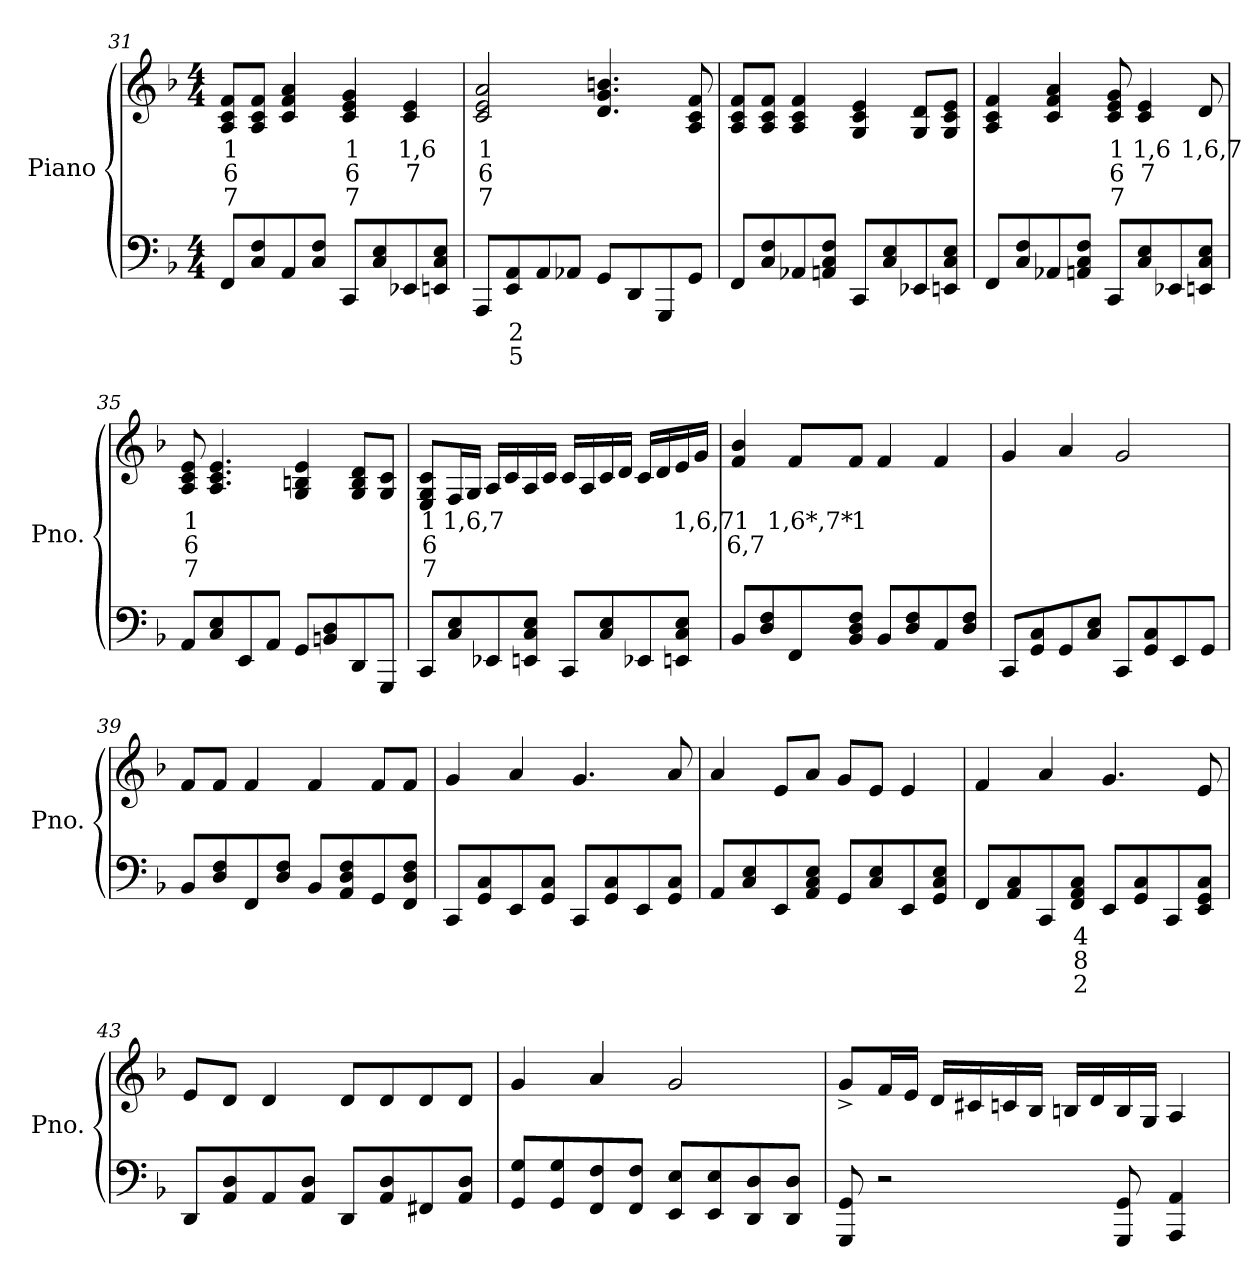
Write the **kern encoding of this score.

**kern	**text	**text	**text	**kern	**text	**text	**text
*part1	*part1	*part1	*part1	*part1	*part1	*part1	*part1
*staff2	*staff2	*staff2	*staff2	*staff1	*staff1	*staff1	*staff1
*I"Piano	*	*	*	*	*	*	*
*I'Pno.	*	*	*	*	*	*	*
*clefF4	*	*	*	*clefG2	*	*	*
*k[b-]	*	*	*	*k[b-]	*	*	*
*M4/4	*	*	*	*M4/4	*	*	*
=31	=31	=31	=31	=31	=31	=31	=31
!	!	!	!	!	!LO:LY:b	!LO:LY:b	!LO:LY:b
8FFi/L	.	.	.	8Aj/ 8cZ/ 8fV/L	1	6	7
8CN/ 8Fl/	.	.	.	8Aj/ 8cZ/ 8fV/J	.	.	.
8AAi/	.	.	.	4cj/ 4fZ/ 4aV/	.	.	.
8CN/ 8Fl/J	.	.	.	.	.	.	.
!	!	!	!	!	!LO:LY:b	!LO:LY:b	!LO:LY:b
8CCi/L	.	.	.	4cj/ 4eZ/ 4gV/	1	6	7
8CN/ 8El/	.	.	.	.	.	.	.
!	!	!	!	!	!LO:LY:b	!LO:LY:b	!
8EE-Xi/	.	.	.	4cj/ 4eV/	1,6	7	.
8EEni/ 8CN/ 8El/J	.	.	.	.	.	.	.
!!LO:LB:g=z
=32	=32	=32	=32	=32	=32	=32	=32
!	!	!	!	!	!LO:LY:b	!LO:LY:b	!LO:LY:b
8AAAi/L	.	.	.	2cj/ 2eZ/ 2aV/	1	6	7
!	!LO:LY:b	!LO:LY:b	!	!	!	!	!
8EE!/ 8AAi/	2	5	.	.	.	.	.
8AAi/	.	.	.	.	.	.	.
8AA-Xi/J	.	.	.	.	.	.	.
8GGi/L	.	.	.	4.dj/ 4.gZ/ 4.bnV/	.	.	.
8DDi/	.	.	.	.	.	.	.
8GGGi/	.	.	.	.	.	.	.
8GGi/J	.	.	.	8Aj/ 8cZ/ 8fV/	.	.	.
=33	=33	=33	=33	=33	=33	=33	=33
8FFi/L	.	.	.	8Aj/ 8cZ/ 8fV/L	.	.	.
8CN/ 8Fl/	.	.	.	8Aj/ 8cZ/ 8fV/J	.	.	.
8AA-Xi/	.	.	.	4Aj/ 4cZ/ 4fV/	.	.	.
8AAni/ 8CN/ 8Fl/J	.	.	.	.	.	.	.
8CCi/L	.	.	.	4Gj/ 4cZ/ 4eV/	.	.	.
8CN/ 8El/	.	.	.	.	.	.	.
8EE-Xi/	.	.	.	8Gj/ 8dV/L	.	.	.
8EEni/ 8CN/ 8El/J	.	.	.	8Gj/ 8cZ/ 8eV/J	.	.	.
=34	=34	=34	=34	=34	=34	=34	=34
8FFi/L	.	.	.	4Aj/ 4cZ/ 4fV/	.	.	.
8CN/ 8Fl/	.	.	.	.	.	.	.
8AA-Xi/	.	.	.	4cj/ 4fZ/ 4aV/	.	.	.
8AAni/ 8CN/ 8Fl/J	.	.	.	.	.	.	.
!	!	!	!	!	!LO:LY:b	!LO:LY:b	!LO:LY:b
8CCi/L	.	.	.	8cj/ 8eZ/ 8gV/	1	6	7
!	!	!	!	!	!LO:LY:b	!LO:LY:b	!
8CN/ 8El/	.	.	.	4cj/ 4eV/	1,6	7	.
8EE-Xi/	.	.	.	.	.	.	.
!	!	!	!	!	!LO:LY:b	!	!
8EEni/ 8CN/ 8El/J	.	.	.	8dV/	1,6,7	.	.
!!LO:PB:g=z
=35	=35	=35	=35	=35	=35	=35	=35
!	!	!	!	!	!LO:LY:b	!LO:LY:b	!LO:LY:b
8AAi/L	.	.	.	8Aj/ 8cZ/ 8eV/	1	6	7
8CN/ 8El/	.	.	.	4.Aj/ 4.cZ/ 4.eV/	.	.	.
8EEi/	.	.	.	.	.	.	.
8AAi/J	.	.	.	.	.	.	.
8GGi/L	.	.	.	4Gj/ 4BnZ/ 4eV/	.	.	.
8BBnN/ 8Dl/	.	.	.	.	.	.	.
8DDi/	.	.	.	8Gj/ 8BZ/ 8dV/L	.	.	.
8GGGi/J	.	.	.	8Gj/ 8cV/J	.	.	.
=36	=36	=36	=36	=36	=36	=36	=36
!	!	!	!	!	!LO:LY:b	!LO:LY:b	!LO:LY:b
8CCi/L	.	.	.	8Ej/ 8GZ/ 8cV/L	1	6	7
!	!	!	!	!	!LO:LY:b	!	!
8CN/ 8El/	.	.	.	16FV/L	1,6,7	.	.
.	.	.	.	16GV/JJ	.	.	.
8EE-Xi/	.	.	.	16AV/LL	.	.	.
.	.	.	.	16cV/	.	.	.
8EEni/ 8CN/ 8El/J	.	.	.	16AV/	.	.	.
.	.	.	.	16cV/JJ	.	.	.
8CCi/L	.	.	.	16cV/LL	.	.	.
.	.	.	.	16AV/	.	.	.
8CN/ 8El/	.	.	.	16cV/	.	.	.
.	.	.	.	16dV/JJ	.	.	.
8EE-Xi/	.	.	.	16cV/LL	.	.	.
.	.	.	.	16dV/	.	.	.
8EEni/ 8CN/ 8El/J	.	.	.	16eV/	.	.	.
!	!	!	!	!	!LO:LY:b	!	!
.	.	.	.	16gV/JJ	1,6,7	.	.
=37	=37	=37	=37	=37	=37	=37	=37
!	!	!	!	!	!LO:LY:b	!LO:LY:b	!
8BB-i/L	.	.	.	4fZ/ 4b-V/	1	6,7	.
8DN/ 8Fl/	.	.	.	.	.	.	.
!	!	!	!	!	!LO:LY:b	!	!
8FFi/	.	.	.	8fV/L	1,6*,7*	.	.
!	!	!	!	!	!LO:LY:b	!	!
8BB-i/ 8DN/ 8Fl/J	.	.	.	8fV/J	1	.	.
8BB-i/L	.	.	.	4fV/	.	.	.
8DN/ 8Fl/	.	.	.	.	.	.	.
8AAi/	.	.	.	4fV/	.	.	.
8DN/ 8Fl/J	.	.	.	.	.	.	.
!!LO:LB:g=z
=38	=38	=38	=38	=38	=38	=38	=38
8CCi/L	.	.	.	4gV/	.	.	.
8GGi/ 8CN/	.	.	.	.	.	.	.
8GGi/	.	.	.	4aV/	.	.	.
8CN/ 8El/J	.	.	.	.	.	.	.
8CCi/L	.	.	.	2gV/	.	.	.
8GGi/ 8CN/	.	.	.	.	.	.	.
8EEi/	.	.	.	.	.	.	.
8GGi/J	.	.	.	.	.	.	.
=39	=39	=39	=39	=39	=39	=39	=39
8BB-i/L	.	.	.	8fV/L	.	.	.
8DN/ 8Fl/	.	.	.	8fV/J	.	.	.
8FFi/	.	.	.	4fV/	.	.	.
8DN/ 8Fl/J	.	.	.	.	.	.	.
8BB-i/L	.	.	.	4fV/	.	.	.
8AAi/ 8DN/ 8Fl/	.	.	.	.	.	.	.
8GGi/	.	.	.	8fV/L	.	.	.
8FFi/ 8DN/ 8Fl/J	.	.	.	8fV/J	.	.	.
=40	=40	=40	=40	=40	=40	=40	=40
8CCi/L	.	.	.	4gV/	.	.	.
8GGi/ 8CN/	.	.	.	.	.	.	.
8EEi/	.	.	.	4aV/	.	.	.
8GGi/ 8CN/J	.	.	.	.	.	.	.
8CCi/L	.	.	.	4.gV/	.	.	.
8GGi/ 8CN/	.	.	.	.	.	.	.
8EEi/	.	.	.	.	.	.	.
8GGi/ 8CN/J	.	.	.	8aV/	.	.	.
=41	=41	=41	=41	=41	=41	=41	=41
8AAi/L	.	.	.	4aV/	.	.	.
8CN/ 8El/	.	.	.	.	.	.	.
8EEi/	.	.	.	8eV/L	.	.	.
8AAi/ 8CN/ 8El/J	.	.	.	8aV/J	.	.	.
8GGi/L	.	.	.	8gV/L	.	.	.
8CN/ 8El/	.	.	.	8eV/J	.	.	.
8EEi/	.	.	.	4eV/	.	.	.
8GGi/ 8CN/ 8El/J	.	.	.	.	.	.	.
=42	=42	=42	=42	=42	=42	=42	=42
8FFi/L	.	.	.	4fV/	.	.	.
8AAi/ 8CN/	.	.	.	.	.	.	.
8CCi/	.	.	.	4aV/	.	.	.
!	!LO:LY:b	!LO:LY:b	!LO:LY:b	!	!	!	!
8FFi/ 8AA+/ 8CN/J	4	8	2	.	.	.	.
8EEi/L	.	.	.	4.gV/	.	.	.
8GGi/ 8CN/	.	.	.	.	.	.	.
8CCi/	.	.	.	.	.	.	.
8EEi/ 8GG+/ 8CN/J	.	.	.	8eV/	.	.	.
!!LO:LB:g=z
=43	=43	=43	=43	=43	=43	=43	=43
8DDi/L	.	.	.	8eV/L	.	.	.
8AAi/ 8DN/	.	.	.	8dV/J	.	.	.
8AAi/	.	.	.	4dV/	.	.	.
8AAi/ 8DN/J	.	.	.	.	.	.	.
8DDi/L	.	.	.	8dV/L	.	.	.
8AAi/ 8DN/	.	.	.	8dV/	.	.	.
8FF#Xi/	.	.	.	8dV/	.	.	.
8AAi/ 8DN/J	.	.	.	8dV/J	.	.	.
=44	=44	=44	=44	=44	=44	=44	=44
8GGi/ 8GN/L	.	.	.	4gV/	.	.	.
8GGi/ 8GN/	.	.	.	.	.	.	.
8FFi/ 8FN/	.	.	.	4aV/	.	.	.
8FFi/ 8FN/J	.	.	.	.	.	.	.
8EEi/ 8EN/L	.	.	.	2gV/	.	.	.
8EEi/ 8EN/	.	.	.	.	.	.	.
8DDi/ 8DN/	.	.	.	.	.	.	.
8DDi/ 8DN/J	.	.	.	.	.	.	.
=45	=45	=45	=45	=45	=45	=45	=45
8GGGi/ 8GGN/	.	.	.	8g^V/L	.	.	.
2r	.	.	.	16fV/L	.	.	.
.	.	.	.	16eV/JJ	.	.	.
.	.	.	.	16dV/LL	.	.	.
.	.	.	.	16c#XV/	.	.	.
.	.	.	.	16cnV/	.	.	.
.	.	.	.	16B-V/JJ	.	.	.
.	.	.	.	16BnV/LL	.	.	.
.	.	.	.	16dV/	.	.	.
8GGGi/ 8GGN/	.	.	.	16BV/	.	.	.
.	.	.	.	16GV/JJ	.	.	.
4AAAi/ 4AAN/	.	.	.	4AV/	.	.	.
=	=	=	=	=	=	=	=
*-	*-	*-	*-	*-	*-	*-	*-
